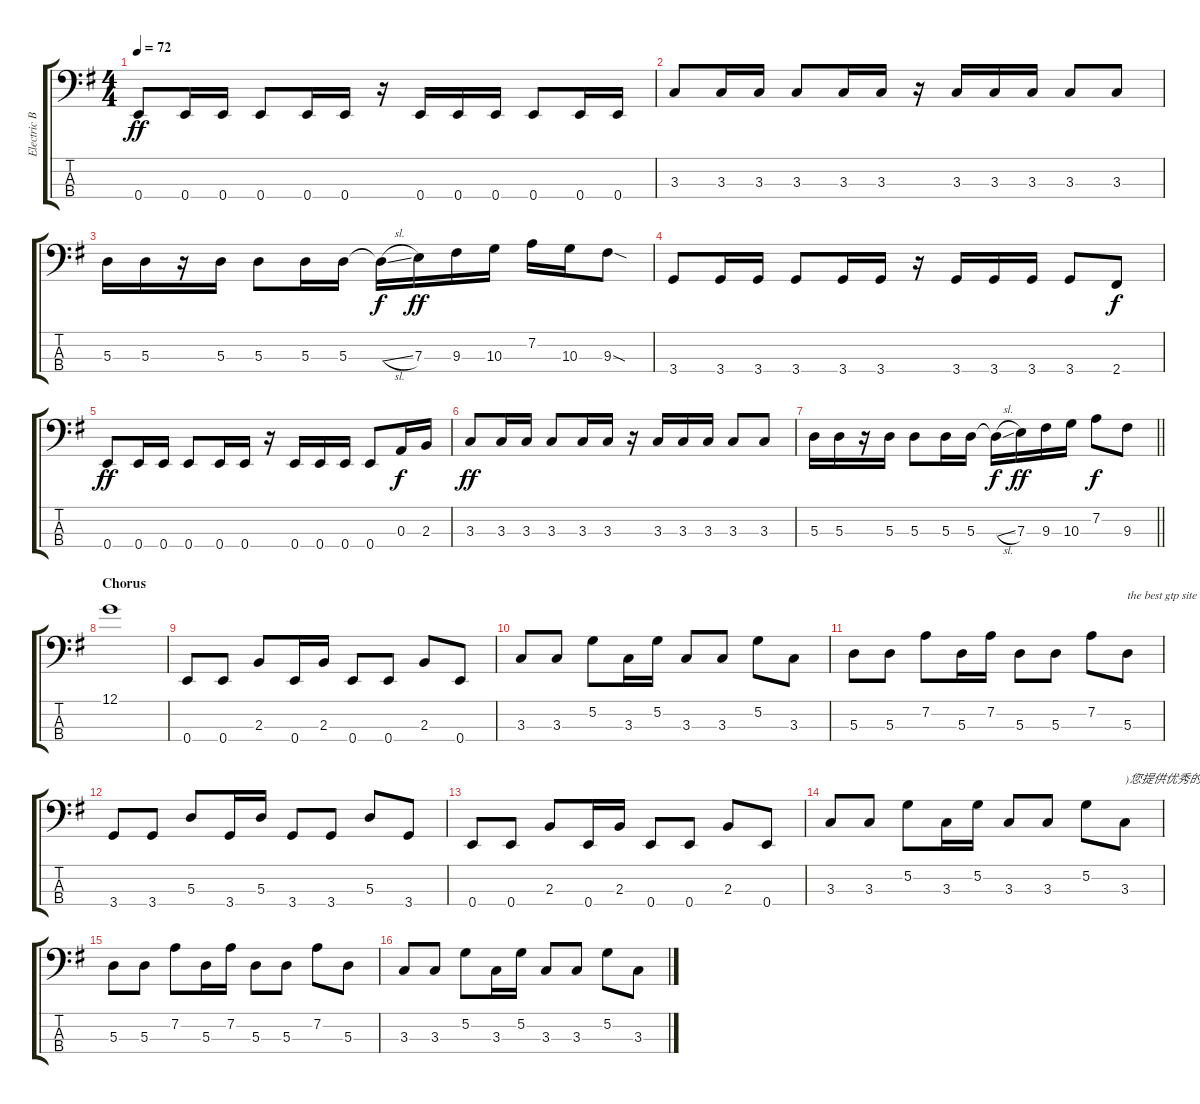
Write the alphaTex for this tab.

\track ("Electric Bass" "Electric B") {instrument electricbassfinger}
\staff {score tabs}
\tuning (G2 D2 A1 E1) {hide}
\ts (4 4)
\tempo 72
\clef f4
\ks g
0.4.8{dy ff} 0.4.16 0.4.16 0.4.8 0.4.16 0.4.16 r.16 0.4.16 0.4.16 0.4.16 0.4.8 0.4.16 0.4.16 |
3.3.8 3.3.16 3.3.16 3.3.8 3.3.16 3.3.16 r.16 3.3.16 3.3.16 3.3.16 3.3.8 3.3.8 |
5.3.16 5.3.16 r.16 5.3.16 5.3.8 5.3.16 5.3.16 5.3{sl t}.16{dy f} 7.3.16{dy ff} 9.3.16 10.3.16 7.2.16 10.3.16 9.3{sod}.8 |
3.4.8 3.4.16 3.4.16 3.4.8 3.4.16 3.4.16 r.16 3.4.16 3.4.16 3.4.16 3.4.8 2.4.8{dy f} |
0.4.8{dy ff} 0.4.16 0.4.16 0.4.8 0.4.16 0.4.16 r.16 0.4.16 0.4.16 0.4.16 0.4.8 0.3.16{dy f} 2.3.16 |
3.3.8{dy ff} 3.3.16 3.3.16 3.3.8 3.3.16 3.3.16 r.16 3.3.16 3.3.16 3.3.16 3.3.8 3.3.8 |
\barLineRight lightlight
5.3.16 5.3.16 r.16 5.3.16 5.3.8 5.3.16 5.3.16 5.3{sl t}.16{dy f} 7.3.16{dy ff} 9.3.16 10.3.16 7.2.8{dy f} 9.3.8 |
\section ("" "Chorus")
12.1.1 |
0.4.8 0.4.8 2.3.8 0.4.16 2.3.16 0.4.8 0.4.8 2.3.8 0.4.8 |
3.3.8 3.3.8 5.2.8 3.3.16 5.2.16 3.3.8 3.3.8 5.2.8 3.3.8 |
5.3.8 5.3.8 7.2.8 5.3.16 7.2.16 5.3.8 5.3.8 7.2.8 5.3.8{txt "the best gtp site"} |
3.4.8 3.4.8 5.3.8 3.4.16 5.3.16 3.4.8 3.4.8 5.3.8 3.4.8 |
0.4.8 0.4.8 2.3.8 0.4.16 2.3.16 0.4.8 0.4.8 2.3.8 0.4.8 |
3.3.8 3.3.8 5.2.8 3.3.16 5.2.16 3.3.8 3.3.8 5.2.8 3.3.8{txt ")您提供优秀的GTP"} |
5.3.8 5.3.8 7.2.8 5.3.16 7.2.16 5.3.8 5.3.8 7.2.8 5.3.8 |
3.3.8 3.3.8 5.2.8 3.3.16 5.2.16 3.3.8 3.3.8 5.2.8 3.3.8
